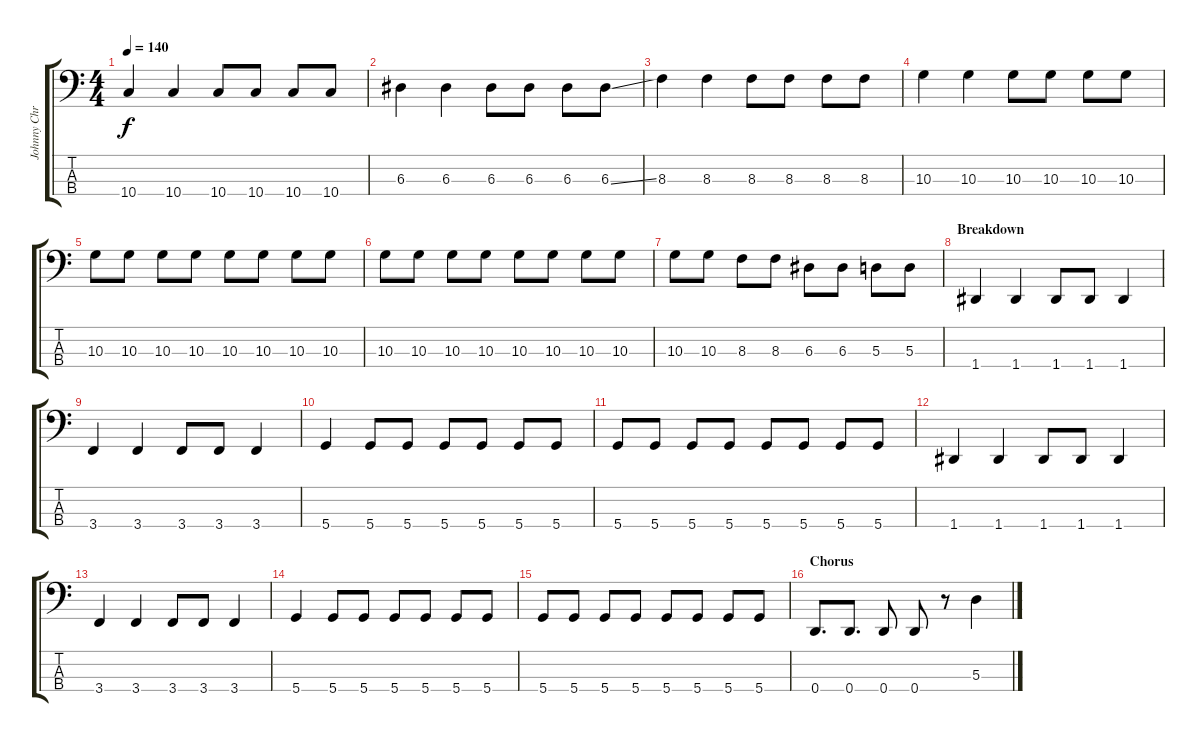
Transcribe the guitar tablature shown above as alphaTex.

\track ("Johnny Christ" "Johnny Chr") {instrument electricbasspick}
\staff {score tabs}
\tuning (G2 D2 A1 D1) {hide}
\ts (4 4)
\tempo 140
\clef f4
\ks c
10.4.4{dy f} 10.4.4 10.4.8 10.4.8 10.4.8 10.4.8 |
6.3.4 6.3.4 6.3.8 6.3.8 6.3.8 6.3{ss}.8 |
8.3.4 8.3.4 8.3.8 8.3.8 8.3.8 8.3.8 |
10.3.4 10.3.4 10.3.8 10.3.8 10.3.8 10.3.8 |
10.3.8 10.3.8 10.3.8 10.3.8 10.3.8 10.3.8 10.3.8 10.3.8 |
10.3.8 10.3.8 10.3.8 10.3.8 10.3.8 10.3.8 10.3.8 10.3.8 |
10.3.8 10.3.8 8.3.8 8.3.8 6.3.8 6.3.8 5.3.8 5.3.8 |
\section ("" "Breakdown")
1.4.4 1.4.4 1.4.8 1.4.8 1.4.4 |
3.4.4 3.4.4 3.4.8 3.4.8 3.4.4 |
5.4.4 5.4.8 5.4.8 5.4.8 5.4.8 5.4.8 5.4.8 |
5.4.8 5.4.8 5.4.8 5.4.8 5.4.8 5.4.8 5.4.8 5.4.8 |
1.4.4 1.4.4 1.4.8 1.4.8 1.4.4 |
3.4.4 3.4.4 3.4.8 3.4.8 3.4.4 |
5.4.4 5.4.8 5.4.8 5.4.8 5.4.8 5.4.8 5.4.8 |
5.4.8 5.4.8 5.4.8 5.4.8 5.4.8 5.4.8 5.4.8 5.4.8 |
\section ("" "Chorus")
0.4.8{d} 0.4.8{d} 0.4.8 0.4.8 r.8 5.3.4
